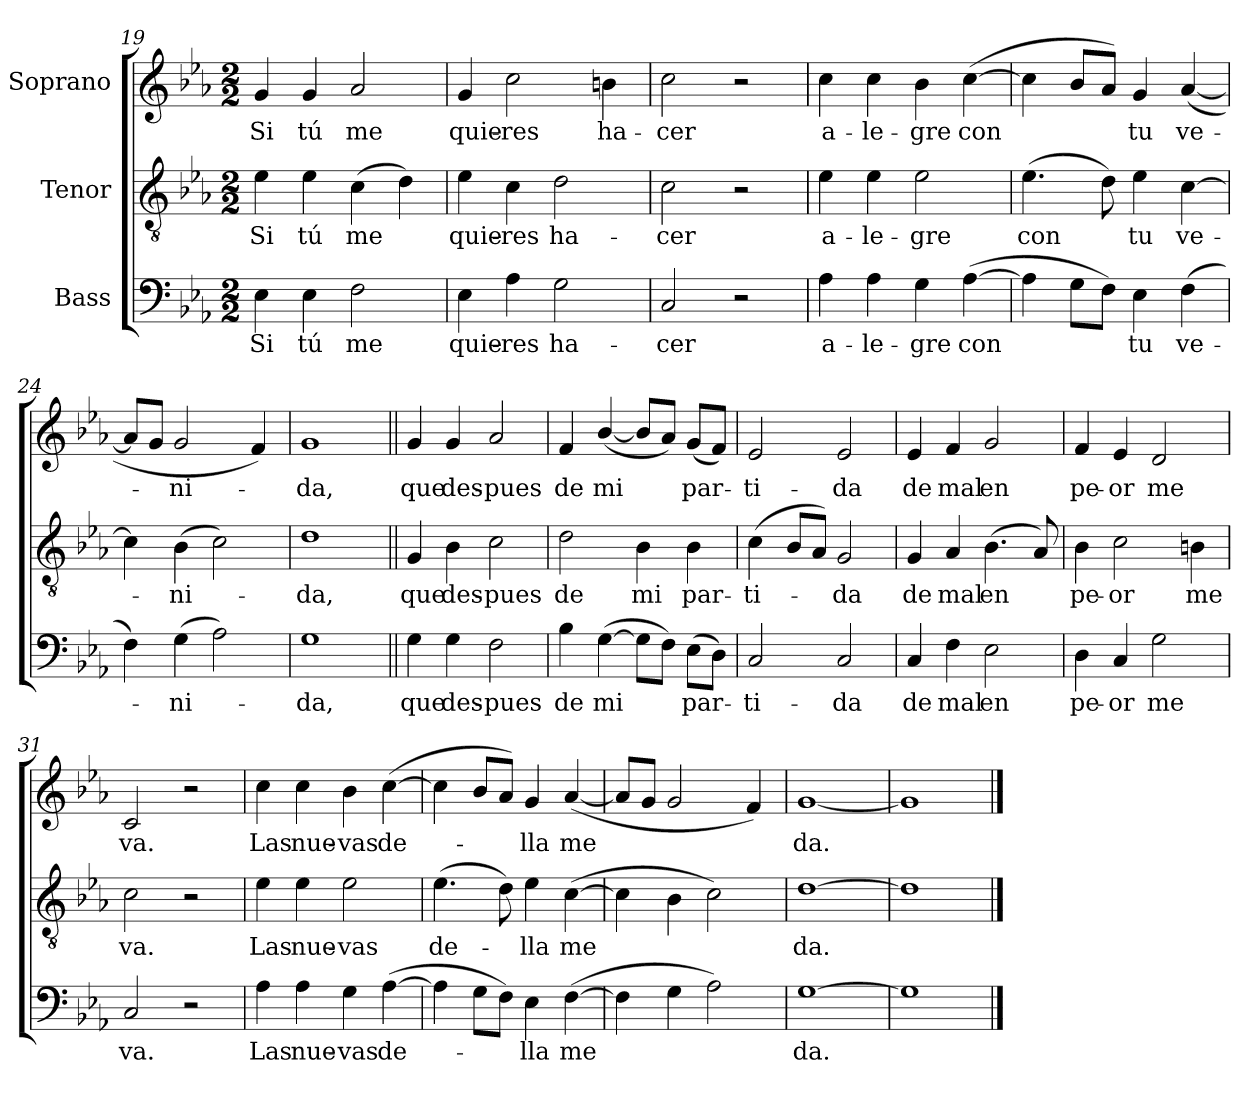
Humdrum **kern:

**kern	**text	**kern	**text	**kern	**text
*part3	*part3	*part2	*part2	*part1	*part1
*staff3	*staff3	*staff2	*staff2	*staff1	*staff1
*I"Bass	*	*I"Tenor	*	*I"Soprano	*
!!LO:PB:g=z
*clefF4	*	*clefGv2	*	*clefG2	*
*k[b-e-a-]	*	*k[b-e-a-]	*	*k[b-e-a-]	*
*E-:	*	*E-:	*	*E-:	*
*M2/2	*	*M2/2	*	*M2/2	*
=19	=19	=19	=19	=19	=19
4E-\	Si	4e-\	Si	4g/	Si
4E-\	tú	4e-\	tú	4g/	tú
2F\	me	(4c\	me	2a-/	me
.	.	4d\)	.	.	.
=20	=20	=20	=20	=20	=20
4E-\	quie-	4e-\	quie-	4g/	quie-
4A-\	-res	4c\	-res	2cc\	-res
2G\	ha-	2d\	ha-	.	.
.	.	.	.	4bn\	ha-
=21	=21	=21	=21	=21	=21
2C/	-cer	2c\	-cer	2cc\	-cer
2r	.	2r	.	2r	.
=22	=22	=22	=22	=22	=22
4A-\	a-	4e-\	a-	4cc\	a-
4A-\	-le-	4e-\	-le-	4cc\	-le-
4G\	-gre	2e-\	-gre	4b-\	-gre
([4A-\	con	.	.	([4cc\	con
=23	=23	=23	=23	=23	=23
4A-\]	.	(4.e-\	con	4cc\]	.
8G\L	.	.	.	8b-/L	.
8F\J)	.	8d\)	.	8a-/J)	.
4E-\	tu	4e-\	tu	4g/	tu
(4F\	ve-	[4c\	ve-	([4a-/	ve-
=24	=24	=24	=24	=24	=24
4F\)	.	4c\]	.	8a-/L]	.
.	.	.	.	8g/J	.
(4G\	-ni-	(4B-\	-ni-	2g/	-ni-
2A-\)	.	2c\)	.	.	.
.	.	.	.	4f/)	.
!!LO:LB:g=z
=25	=25	=25	=25	=25	=25
1G	-da,	1d	-da,	1g	-da,
=26||	=26||	=26||	=26||	=26||	=26||
4G\	que	4G/	que	4g/	que
4G\	des-	4B-\	des-	4g/	des-
2F\	-pues	2c\	-pues	2a-/	-pues
=27	=27	=27	=27	=27	=27
4B-\	de	2d\	de	4f/	de
([4G\	mi	.	.	([4b-/	mi
8G\L]	.	4B-\	mi	8b-/L]	.
8F\J)	.	.	.	8a-/J)	.
(8E-\L	par-	4B-\	par-	(8g/L	par-
8D\J)	.	.	.	8f/J)	.
=28	=28	=28	=28	=28	=28
2C/	-ti-	(4c\	-ti-	2e-/	-ti-
.	.	8B-/L	.	.	.
.	.	8A-/J)	.	.	.
2C/	-da	2G/	-da	2e-/	-da
=29	=29	=29	=29	=29	=29
4C/	de	4G/	de	4e-/	de
4F\	mal	4A-/	mal	4f/	mal
2E-\	en	(4.B-\	en	2g/	en
.	.	8A-/)	.	.	.
=30	=30	=30	=30	=30	=30
4D\	pe-	4B-\	pe-	4f/	pe-
4C/	-or	2c\	-or	4e-/	-or
2G\	me	.	.	2d/	me
.	.	4Bn\	me	.	.
!!LO:LB:g=z
=31	=31	=31	=31	=31	=31
2C/	va.	2c\	va.	2c/	va.
2r	.	2r	.	2r	.
=32	=32	=32	=32	=32	=32
4A-\	Las	4e-\	Las	4cc\	Las
4A-\	nue-	4e-\	nue-	4cc\	nue-
4G\	-vas	2e-\	-vas	4b-\	-vas
([4A-\	de-	.	.	([4cc\	de-
=33	=33	=33	=33	=33	=33
4A-\]	.	(4.e-\	de-	4cc\]	.
8G\L	.	.	.	8b-/L	.
8F\J)	.	8d\)	.	8a-/J)	.
4E-\	-lla	4e-\	-lla	4g/	-lla
([4F\	me	([4c\	me	([4a-/	me
=34	=34	=34	=34	=34	=34
4F\]	.	4c\]	.	8a-/L]	.
.	.	.	.	8g/J	.
4G\	.	4B-\	.	2g/	.
2A-\)	.	2c\)	.	.	.
.	.	.	.	4f/)	.
=35	=35	=35	=35	=35	=35
[1G	da.	[1d	da.	[1g	da.
=36	=36	=36	=36	=36	=36
1G]	.	1d]	.	1g]	.
==	==	==	==	==	==
*-	*-	*-	*-	*-	*-
